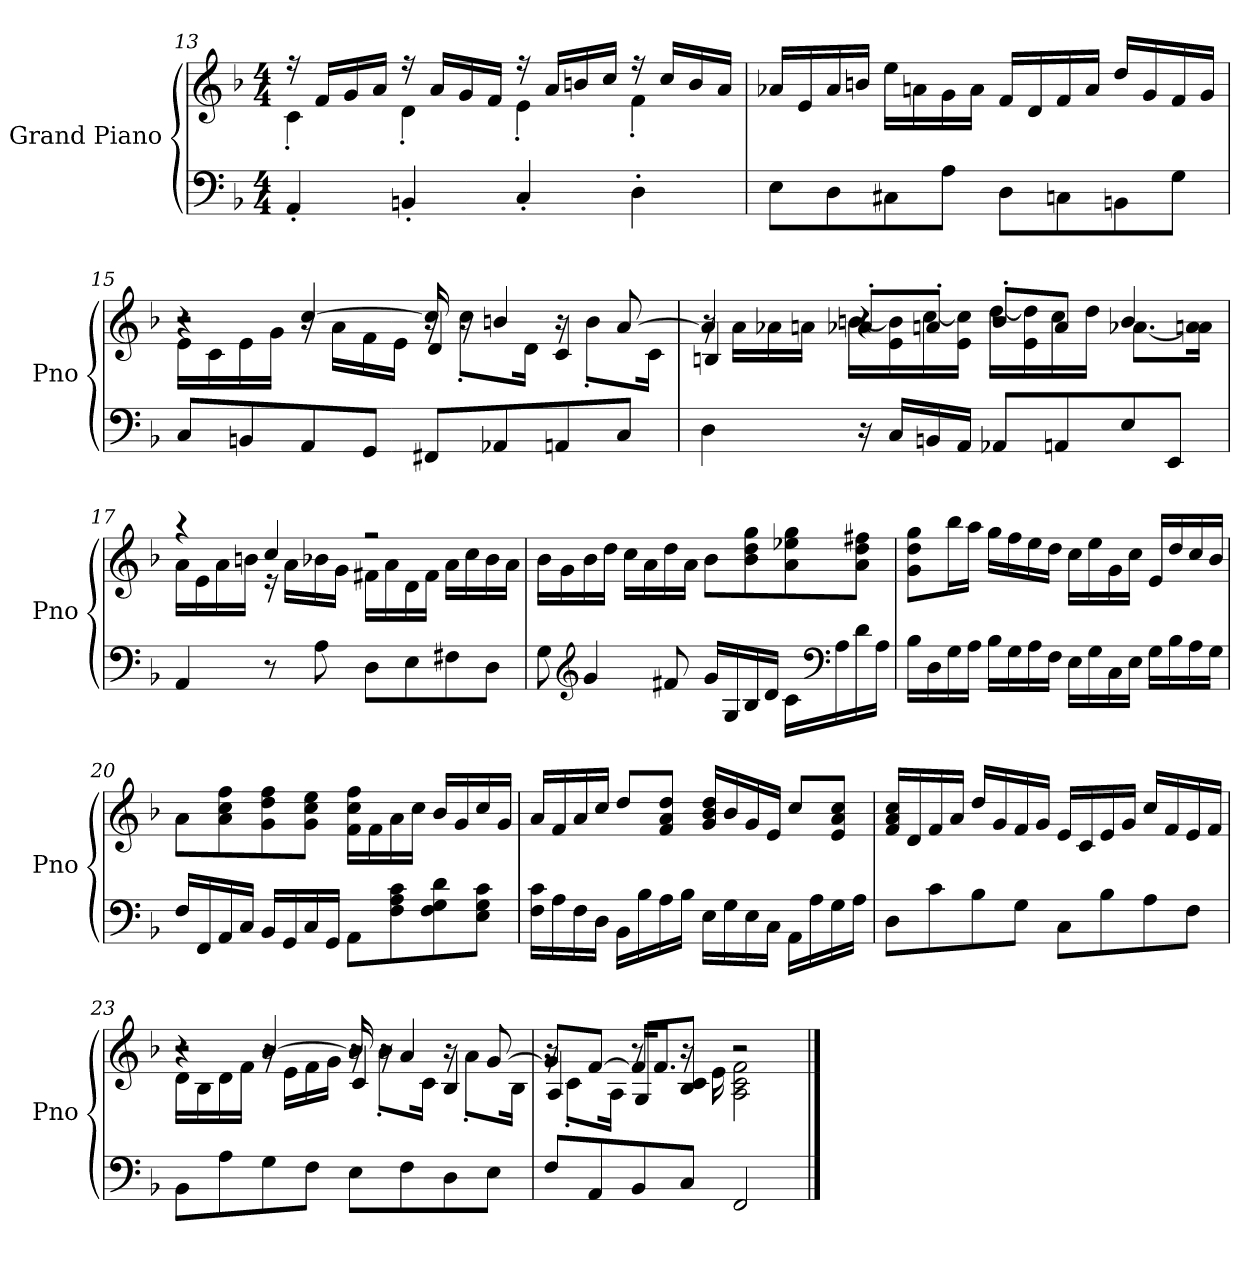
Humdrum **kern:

**kern	**kern
*part2	*part1
*staff2	*staff1
*I"Grand Piano	*I"Grand Piano
*I'Pno	*I'Pno
*clefF4	*clefG2
*k[b-]	*k[b-]
*M4/4	*M4/4
=13	=13
*	*^
4AA'/	16r	4c'\
.	16f/LL	.
.	16g/	.
.	16a/JJ	.
4BBn'/	16r	4d'\
.	16a/LL	.
.	16g/	.
.	16f/JJ	.
4C'/	16r	4e'\
.	16a/LL	.
.	16bn/	.
.	16cc/JJ	.
4D'\	16r	4f'\
.	16cc/LL	.
.	16b/	.
.	16a/JJ	.
*	*v	*v
!!LO:PB:g=z
=14	=14
8E\L	16a-X/LL
.	16e/
8D\	16a-/
.	16bn/JJ
8C#X\	16ee\LL
.	16an\
8A\J	16g\
.	16a\JJ
8D\L	16f/LL
.	16d/
8Cn\	16f/
.	16a/JJ
8BBn\	16dd/LL
.	16g/
8G\J	16f/
.	16g/JJ
=15	=15
*	*^
*	*	*^
8C/L	4r	16e\LL	2r
.	.	16c\	.
8BBn/	.	16e\	.
.	.	16g\JJ	.
8AA/	[4cc/	16r	.
.	.	16a\LL	.
8GG/J	.	16f\	.
.	.	16e\JJ	.
8FF#X/L	16cc/]	16r	4d/
.	16r	8cc'\L	.
8AA-X/	4bn/	.	.
.	.	16d\Jk	.
8AAn/	.	16r	4c/
.	.	8b'\L	.
8C/J	[8a/	.	.
.	.	16c\Jk	.
!!LO:LB:g=z	!!	!!
=16	=16	=16	=16
4D\	4a/]	16r	4Bn/
.	.	16a\LL	.
.	.	16a-X\	.
.	.	16an\JJ	.
16r	8a-X'/L	[16bn\LL	4r
16C/LL	.	16e\ 16b\]	.
16BBn/	8an'/J	[16cc\	.
16AA/JJ	.	16e\ 16cc\]JJ	.
8AA-X/L	8b'/L	[16dd\LL	2r
.	.	16e\ 16dd\]	.
8AAn/	8a/J	16cc\	.
.	.	16dd\JJ	.
8E/	4b/	[8.a-X\L	.
8EE/J	.	.	.
.	.	16a-\] 16an\Jk	.
*	*	*v	*v
=17	=17	=17
4AA/	4r	16a\LL
.	.	16e\
.	.	16a\
.	.	16bn\JJ
8r	4cc/	16r
.	.	16a\LL
8A\	.	16b-X\
.	.	16g\JJ
8D\L	2r	16f#X\LL
.	.	16a\
8E\	.	16d\
.	.	16f#\JJ
8F#X\	.	16a\LL
.	.	16cc\
8D\J	.	16b-\
.	.	16a\JJ
*	*v	*v
!!LO:LB:g=z
=18	=18
8G\	16b-\LL
.	16g\
*clefG2	*
4g/	16b-\
.	16dd\JJ
.	16cc\LL
.	16a\
8f#X/	16dd\
.	16a\JJ
16g/LL	8b-\L
16G/	.
16B-/	8b-\ 8dd\ 8gg\
16d/JJ	.
16c\LL	8a\ 8ee-X\ 8gg\
*clefF4	*
16A\	.
16d\	8a\ 8dd\ 8ff#X\J
16A\JJ	.
=19	=19
16B-\LL	8g\ 8dd\ 8gg\L
16D\	.
16G\	16bb-\L
16A\JJ	16aa\JJ
16B-\LL	16gg\LL
16G\	16ff\
16A\	16ee\
16F\JJ	16dd\JJ
16E\LL	16cc\LL
16G\	16ee\
16C\	16g\
16E\JJ	16cc\JJ
16G\LL	16e/LL
16B-\	16dd/
16A\	16cc/
16G\JJ	16b-/JJ
!!LO:LB:g=z
=20	=20
16F/LL	8a\L
16FF/	.
16AA/	8a\ 8cc\ 8ff\
16C/JJ	.
16BB-/LL	8g\ 8dd\ 8ff\
16GG/	.
16C/	8g\ 8cc\ 8ee\J
16GG/JJ	.
8AA\L	16f\ 16cc\ 16ff\LL
.	16f\
8F\ 8A\ 8c\	16a\
.	16cc\JJ
8F\ 8G\ 8d\	16b-/LL
.	16g/
8E\ 8G\ 8c\J	16cc/
.	16g/JJ
=21	=21
16F\ 16c\LL	16a/LL
16A\	16f/
16F\	16a/
16D\JJ	16cc/JJ
16BB-\LL	8dd/L
16B-\	.
16A\	8f/ 8a/ 8dd/J
16B-\JJ	.
16E\LL	16g/ 16b-/ 16dd/LL
16G\	16b-/
16E\	16g/
16C\JJ	16e/JJ
16AA\LL	8cc/L
16A\	.
16G\	8e/ 8a/ 8cc/J
16A\JJ	.
=22	=22
8D\L	16f/ 16a/ 16cc/LL
.	16d/
8c\	16f/
.	16a/JJ
8B-\	16dd/LL
.	16g/
8G\J	16f/
.	16g/JJ
8C\L	16e/LL
.	16c/
8B-\	16e/
.	16g/JJ
8A\	16cc/LL
.	16f/
8F\J	16e/
.	16f/JJ
!!LO:LB:g=z
=23	=23
*	*^
*	*	*^
8BB-\L	4r	16d\LL	2r
.	.	16B-\	.
8A\	.	16d\	.
.	.	16f\JJ	.
8G\	[4b-/	16r	.
.	.	16e\LL	.
8F\J	.	16f\	.
.	.	16g\JJ	.
8E\L	16b-/]	16r	4c/
.	16r	8b-'\L	.
8F\	4a/	.	.
.	.	16c\Jk	.
8D\	.	16r	4B-/
.	.	8a'\L	.
8E\J	[8g/	.	.
.	.	16B-\Jk	.
=24	=24	=24	=24
8F/L	8g/L]	16r	4A/
.	.	8c'\L	.
8AA/	[8f/J	.	.
.	.	16A\Jk	.
8BB-/	16f/KL]	8r	8G/L
.	8.f'/J	.	.
8C/J	.	16r	8B-/ 8c/J
.	.	16e\	.
2FF/	2r	2A\ 2c\ 2f\	2r
*	*v	*v	*v
==	==
*-	*-
